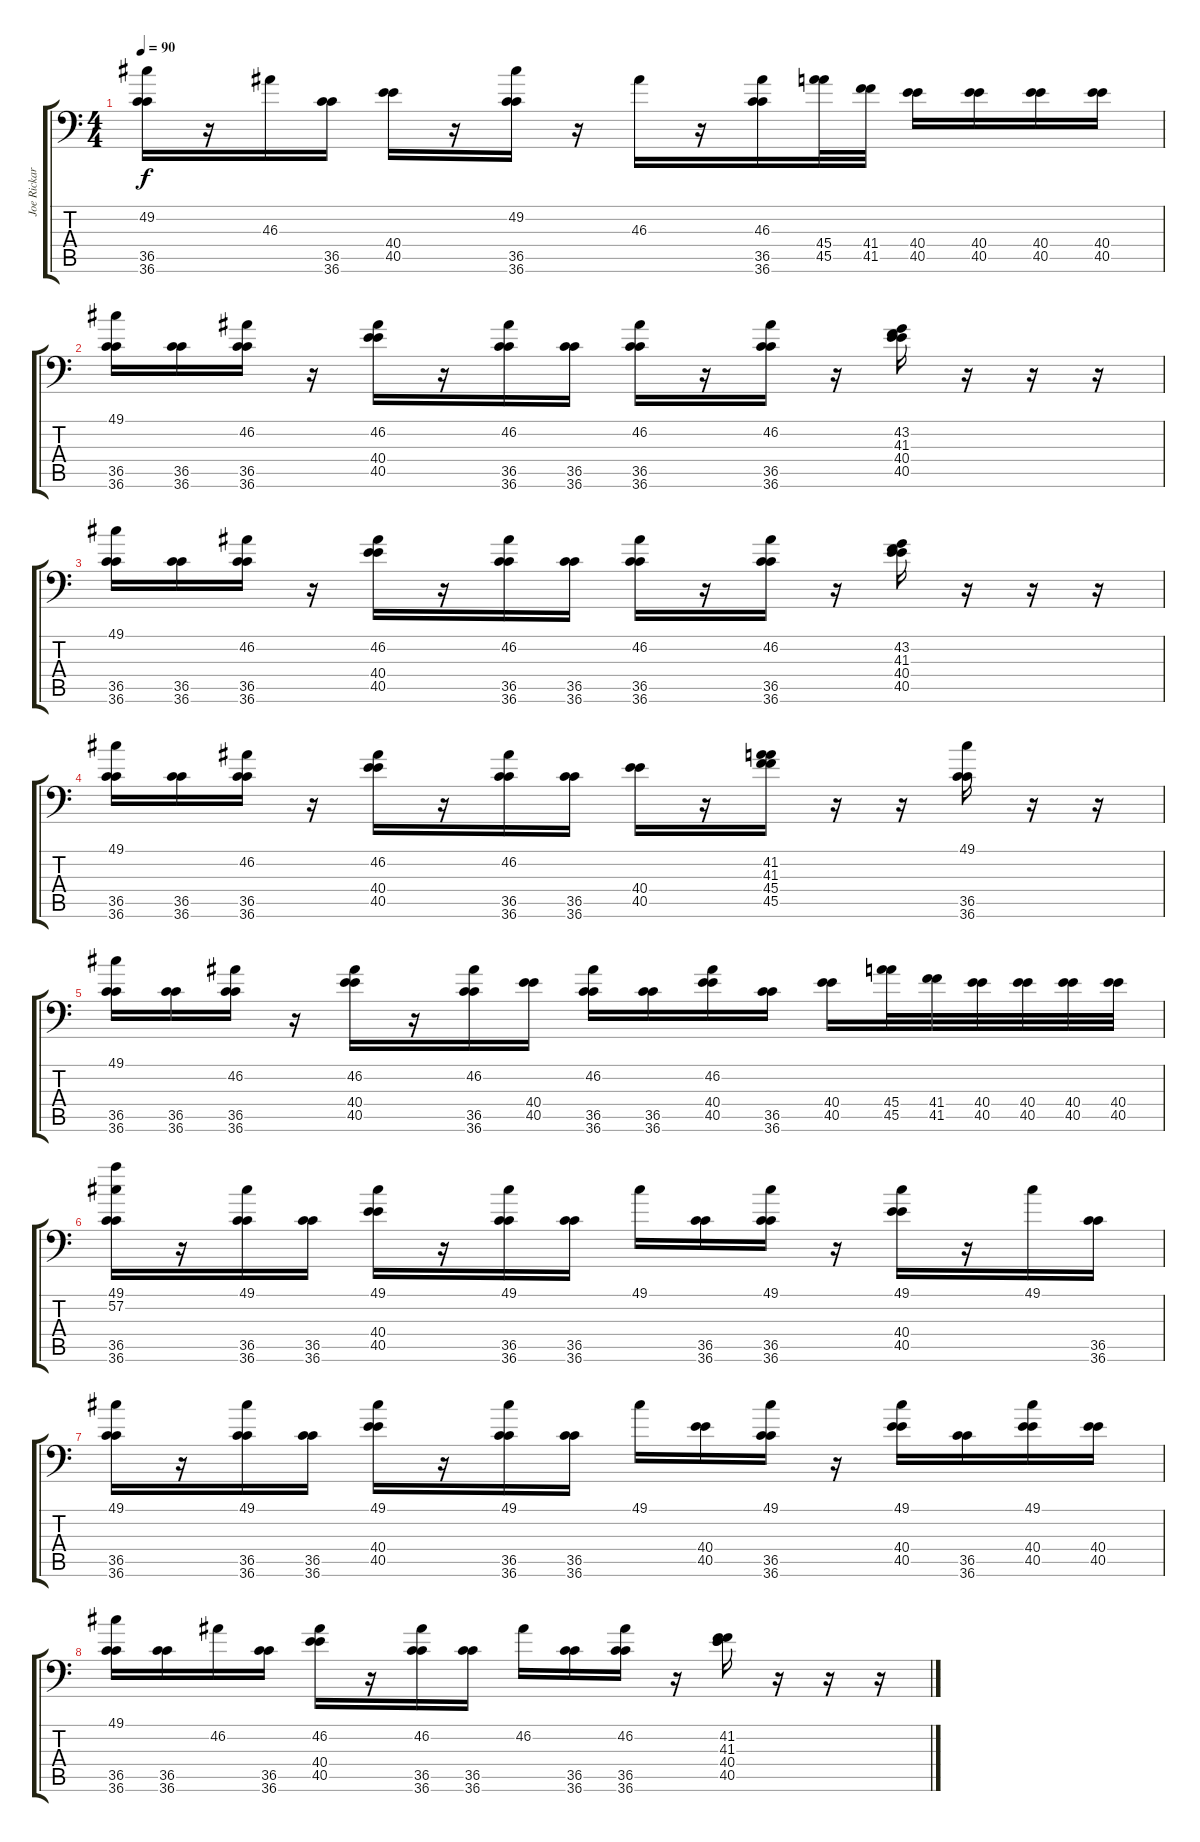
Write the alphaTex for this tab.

\track ("Joe Rickard" "Joe Rickar") {instrument acousticgrandpiano}
\staff {score tabs}
\tuning (C-1 C-1 C-1 C-1 C-1 C-1) {hide}
\ts (4 4)
\tempo 90
\clef f4
\ks c
(49.2 36.5 36.6).16{dy f} r.16 46.3.16 (36.5 36.6).16 (40.4 40.5).16 r.16 (49.2 36.5 36.6).16 r.16 46.3.16 r.16 (46.3 36.5 36.6).16 (45.4 45.5).32 (41.4 41.5).32 (40.4 40.5).16 (40.4 40.5).16 (40.4 40.5).16 (40.4 40.5).16 |
(49.1 36.5 36.6).16 (36.5 36.6).16 (46.2 36.5 36.6).16 r.16 (46.2 40.4 40.5).16 r.16 (46.2 36.5 36.6).16 (36.5 36.6).16 (46.2 36.5 36.6).16 r.16 (46.2 36.5 36.6).16 r.16 (43.2 41.3 40.4 40.5).16 r.16 r.16 r.16 |
(49.1 36.5 36.6).16 (36.5 36.6).16 (46.2 36.5 36.6).16 r.16 (46.2 40.4 40.5).16 r.16 (46.2 36.5 36.6).16 (36.5 36.6).16 (46.2 36.5 36.6).16 r.16 (46.2 36.5 36.6).16 r.16 (43.2 41.3 40.4 40.5).16 r.16 r.16 r.16 |
(49.1 36.5 36.6).16 (36.5 36.6).16 (46.2 36.5 36.6).16 r.16 (46.2 40.4 40.5).16 r.16 (46.2 36.5 36.6).16 (36.5 36.6).16 (40.4 40.5).16 r.16 (41.2 41.3 45.4 45.5).16 r.16 r.16 (49.1 36.5 36.6).16 r.16 r.16 |
(49.1 36.5 36.6).16 (36.5 36.6).16 (46.2 36.5 36.6).16 r.16 (46.2 40.4 40.5).16 r.16 (46.2 36.5 36.6).16 (40.4 40.5).16 (46.2 36.5 36.6).16 (36.5 36.6).16 (46.2 40.4 40.5).16 (36.5 36.6).16 (40.4 40.5).16 (45.4 45.5).32 (41.4 41.5).32 (40.4 40.5).32 (40.4 40.5).32 (40.4 40.5).32 (40.4 40.5).32 |
(49.1 57.2 36.5 36.6).16 r.16 (49.1 36.5 36.6).16 (36.5 36.6).16 (49.1 40.4 40.5).16 r.16 (49.1 36.5 36.6).16 (36.5 36.6).16 49.1.16 (36.5 36.6).16 (49.1 36.5 36.6).16 r.16 (49.1 40.4 40.5).16 r.16 49.1.16 (36.5 36.6).16 |
(49.1 36.5 36.6).16 r.16 (49.1 36.5 36.6).16 (36.5 36.6).16 (49.1 40.4 40.5).16 r.16 (49.1 36.5 36.6).16 (36.5 36.6).16 49.1.16 (40.4 40.5).16 (49.1 36.5 36.6).16 r.16 (49.1 40.4 40.5).16 (36.5 36.6).16 (49.1 40.4 40.5).16 (40.4 40.5).16 |
(49.1 36.5 36.6).16 (36.5 36.6).16 46.2.16 (36.5 36.6).16 (46.2 40.4 40.5).16 r.16 (46.2 36.5 36.6).16 (36.5 36.6).16 46.2.16 (36.5 36.6).16 (46.2 36.5 36.6).16 r.16 (41.2 41.3 40.4 40.5).16 r.16 r.16 r.16
